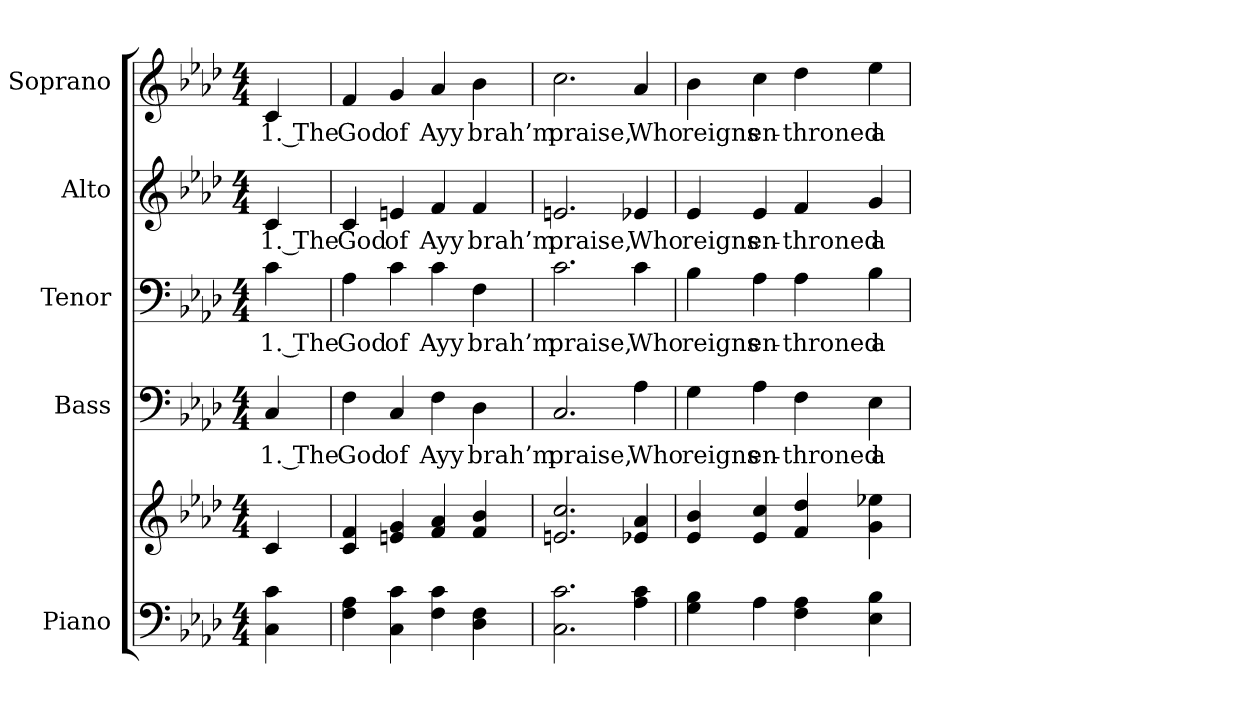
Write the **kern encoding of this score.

**kern	**kern	**kern	**text	**kern	**text	**kern	**text	**kern	**text
*part5	*part5	*part4	*part4	*part3	*part3	*part2	*part2	*part1	*part1
*staff6	*staff5	*staff4	*staff4	*staff3	*staff3	*staff2	*staff2	*staff1	*staff1
*I"Piano	*	*I"Bass	*	*I"Tenor	*	*I"Alto	*	*I"Soprano	*
*I'Pno.	*	*I'B.	*	*I'T.	*	*I'A.	*	*I'S.	*
!!LO:PB:g=z
*clefF4	*clefG2	*clefF4	*	*clefF4	*	*clefG2	*	*clefG2	*
*k[b-e-a-d-]	*k[b-e-a-d-]	*k[b-e-a-d-]	*	*k[b-e-a-d-]	*	*k[b-e-a-d-]	*	*k[b-e-a-d-]	*
*A-:	*A-:	*A-:	*	*A-:	*	*A-:	*	*A-:	*
*M4/4	*M4/4	*M4/4	*	*M4/4	*	*M4/4	*	*M4/4	*
*MM140	*MM140	*MM140	*	*MM140	*	*MM140	*	*MM140	*
=	=	=	=	=	=	=	=	=	=
!	!	!	!LO:LY:b:color=#000000	!	!	!	!	!	!
!	!	!	!	!	!LO:LY:b:color=#000000	!	!	!	!
!	!	!	!	!	!	!	!LO:LY:b:color=#000000	!	!
!	!	!	!	!	!	!	!	!	!LO:LY:b:color=#000000
4Ci\ 4ci	4ci/	4Ci/	1. The	4ci\	1. The	4ci/	1. The	4ci/	1. The
=1	=1	=1	=1	=1	=1	=1	=1	=1	=1
!	!	!	!LO:LY:b:color=#000000	!	!	!	!	!	!
!	!	!	!	!	!LO:LY:b:color=#000000	!	!	!	!
!	!	!	!	!	!	!	!LO:LY:b:color=#000000	!	!
!	!	!	!	!	!	!	!	!	!LO:LY:b:color=#000000
4Fi\ 4A-i	4ci/ 4fi	4Fi\	God	4A-i\	God	4ci/	God	4fi/	God
!	!	!	!LO:LY:b:color=#000000	!	!	!	!	!	!
!	!	!	!	!	!LO:LY:b:color=#000000	!	!	!	!
!	!	!	!	!	!	!	!LO:LY:b:color=#000000	!	!
!	!	!	!	!	!	!	!	!	!LO:LY:b:color=#000000
4Ci\ 4ci	4eni/ 4gi	4Ci/	of	4ci\	of	4eni/	of	4gi/	of
!	!	!	!LO:LY:b:color=#000000	!	!	!	!	!	!
!	!	!	!	!	!LO:LY:b:color=#000000	!	!	!	!
!	!	!	!	!	!	!	!LO:LY:b:color=#000000	!	!
!	!	!	!	!	!	!	!	!	!LO:LY:b:color=#000000
4Fi\ 4ci	4fi/ 4a-i	4Fi\	Ayy	4ci\	Ayy	4fi/	Ayy	4a-i/	Ayy
!	!	!	!LO:LY:b:color=#000000	!	!	!	!	!	!
!	!	!	!	!	!LO:LY:b:color=#000000	!	!	!	!
!	!	!	!	!	!	!	!LO:LY:b:color=#000000	!	!
!	!	!	!	!	!	!	!	!	!LO:LY:b:color=#000000
4D-i\ 4Fi	4fi/ 4b-i	4D-i\	brah’m	4Fi\	brah’m	4fi/	brah’m	4b-i\	brah’m
=2	=2	=2	=2	=2	=2	=2	=2	=2	=2
!	!	!	!LO:LY:b:color=#000000	!	!	!	!	!	!
!	!	!	!	!	!LO:LY:b:color=#000000	!	!	!	!
!	!	!	!	!	!	!	!LO:LY:b:color=#000000	!	!
!	!	!	!	!	!	!	!	!	!LO:LY:b:color=#000000
2.Ci\ 2.ci	2.eni/ 2.cci	2.Ci/	praise,	2.ci\	praise,	2.eni/	praise,	2.cci\	praise,
!	!	!	!LO:LY:b:color=#000000	!	!	!	!	!	!
!	!	!	!	!	!LO:LY:b:color=#000000	!	!	!	!
!	!	!	!	!	!	!	!LO:LY:b:color=#000000	!	!
!	!	!	!	!	!	!	!	!	!LO:LY:b:color=#000000
4A-i\ 4ci	4e-Xi/ 4a-i	4A-i\	Who	4ci\	Who	4e-Xi/	Who	4a-i/	Who
!!LO:PB:g=z
=3	=3	=3	=3	=3	=3	=3	=3	=3	=3
!	!	!	!LO:LY:b:color=#000000	!	!	!	!	!	!
!	!	!	!	!	!LO:LY:b:color=#000000	!	!	!	!
!	!	!	!	!	!	!	!LO:LY:b:color=#000000	!	!
!	!	!	!	!	!	!	!	!	!LO:LY:b:color=#000000
4Gi\ 4B-i	4e-i/ 4b-i	4Gi\	reigns	4B-i\	reigns	4e-i/	reigns	4b-i\	reigns
!	!	!	!LO:LY:b:color=#000000	!	!	!	!	!	!
!	!	!	!	!	!LO:LY:b:color=#000000	!	!	!	!
!	!	!	!	!	!	!	!LO:LY:b:color=#000000	!	!
!	!	!	!	!	!	!	!	!	!LO:LY:b:color=#000000
4A-i\	4e-i/ 4cci	4A-i\	en-	4A-i\	en-	4e-i/	en-	4cci\	en-
!	!	!	!LO:LY:b:color=#000000	!	!	!	!	!	!
!	!	!	!	!	!LO:LY:b:color=#000000	!	!	!	!
!	!	!	!	!	!	!	!LO:LY:b:color=#000000	!	!
!	!	!	!	!	!	!	!	!	!LO:LY:b:color=#000000
4Fi\ 4A-i	4fi/ 4dd-i	4Fi\	-throned	4A-i\	-throned	4fi/	-throned	4dd-i\	-throned
!	!	!	!LO:LY:b:color=#000000	!	!	!	!	!	!
!	!	!	!	!	!LO:LY:b:color=#000000	!	!	!	!
!	!	!	!	!	!	!	!LO:LY:b:color=#000000	!	!
!	!	!	!	!	!	!	!	!	!LO:LY:b:color=#000000
4E-i\ 4B-i	4gi\ 4ee-Xi	4E-i\	a-	4B-i\	a-	4gi/	a-	4ee-i\	a-
=	=	=	=	=	=	=	=	=	=
*-	*-	*-	*-	*-	*-	*-	*-	*-	*-
